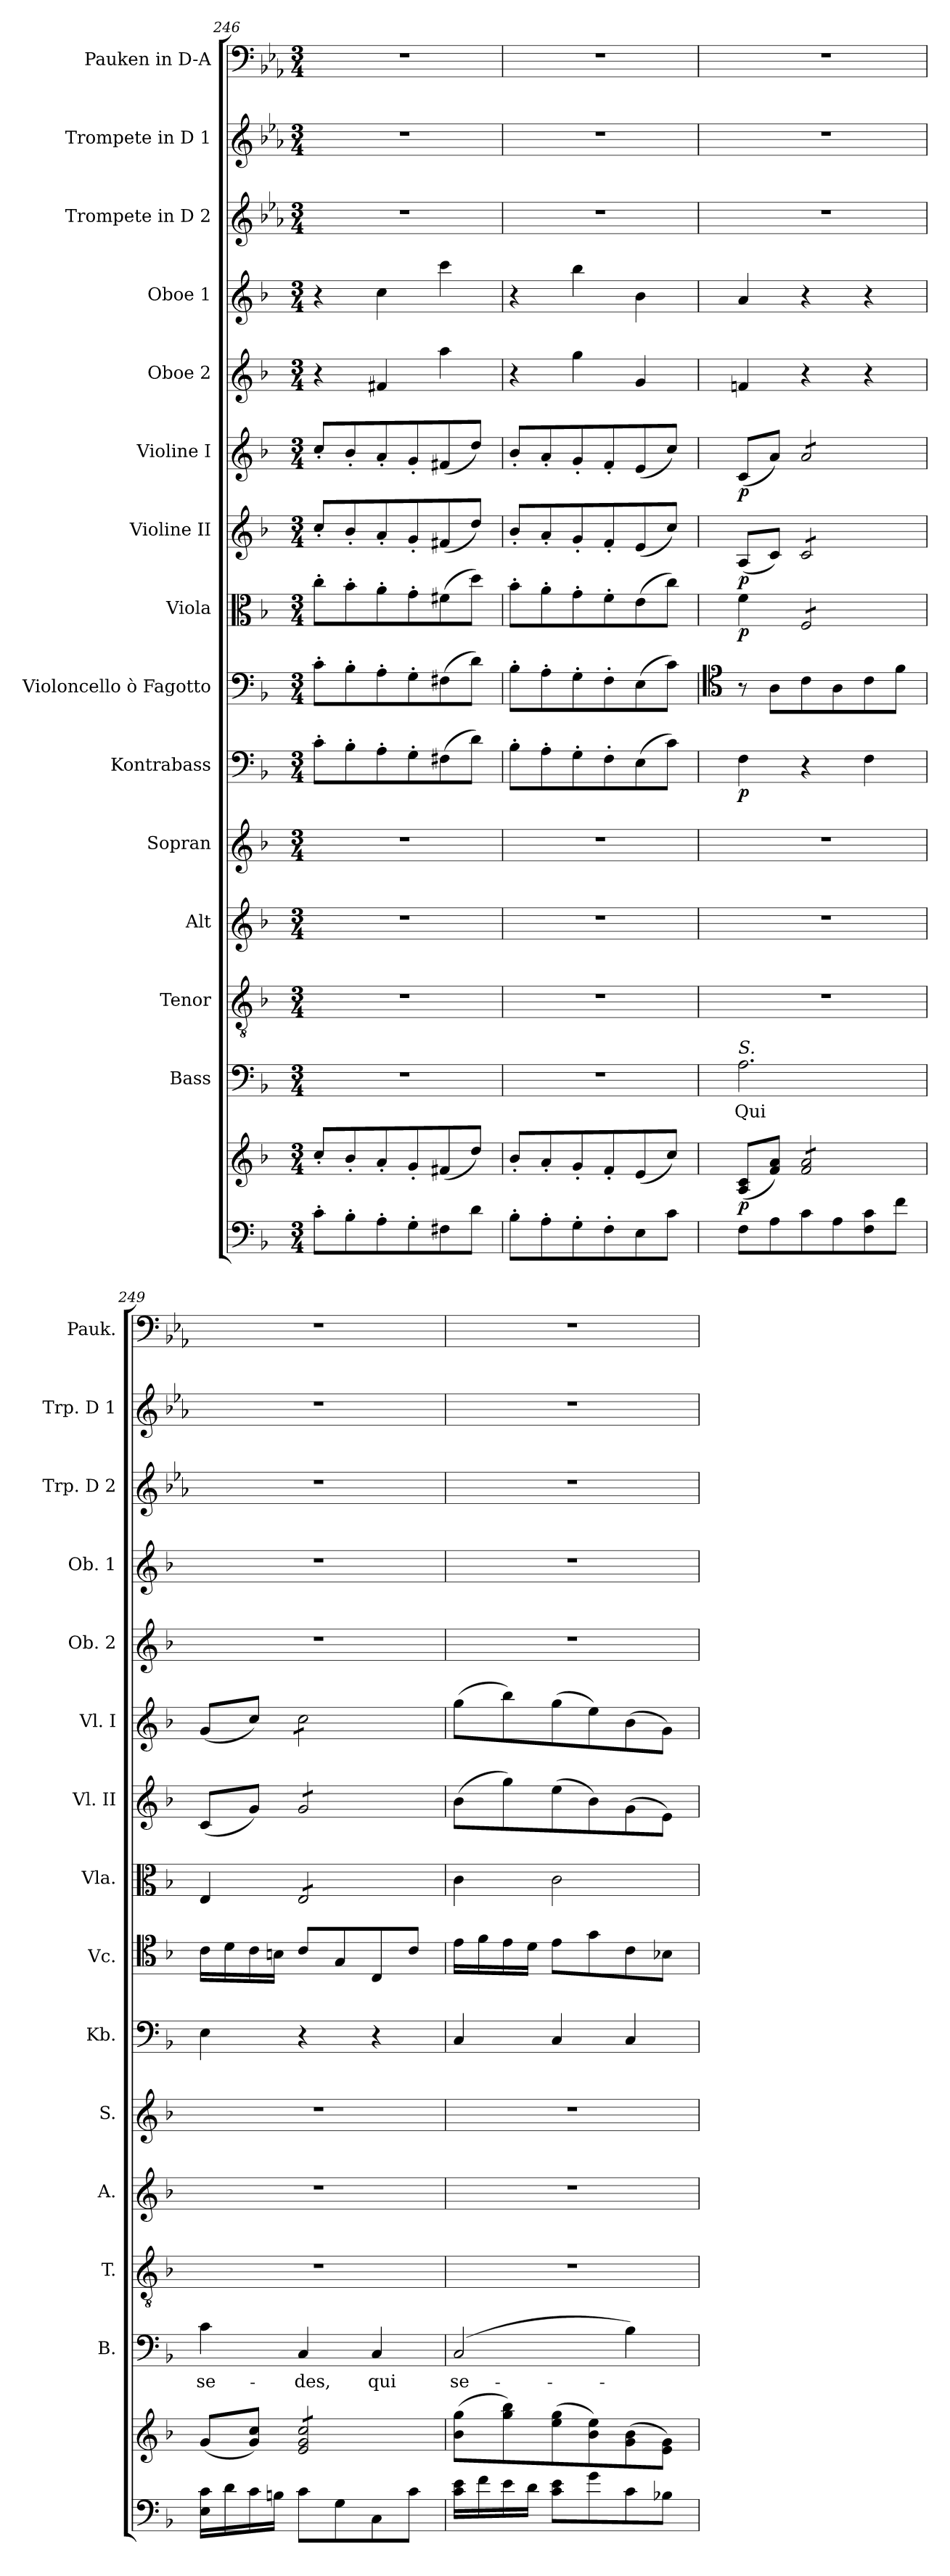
**kern	**kern	**dynam	**kern	**text	**kern	**kern	**kern	**kern	**dynam	**kern	**kern	**dynam	**kern	**dynam	**kern	**dynam	**kern	**kern	**kern	**kern	**kern
*part15	*part15	*part15	*part14	*part14	*part13	*part12	*part11	*part10	*part10	*part9	*part8	*part8	*part7	*part7	*part6	*part6	*part5	*part4	*part3	*part2	*part1
*staff16	*staff15	*staff15/16	*staff14	*staff14	*staff13	*staff12	*staff11	*staff10	*staff10	*staff9	*staff8	*staff8	*staff7	*staff7	*staff6	*staff6	*staff5	*staff4	*staff3	*staff2	*staff1
*	*	*	*I"Bass	*	*I"Tenor	*I"Alt	*I"Sopran	*I"Kontrabass	*	*I"Violoncello ò Fagotto	*I"Viola	*	*I"Violine II	*	*I"Violine I	*	*I"Oboe 2	*I"Oboe 1	*I"Trompete in D 2	*I"Trompete in D 1	*I"Pauken in D-A
*	*	*	*I'B.	*	*I'T.	*I'A.	*I'S.	*I'Kb.	*	*I'Vc.	*I'Vla.	*	*I'Vl. II	*	*I'Vl. I	*	*I'Ob. 2	*I'Ob. 1	*I'Trp. D 2	*I'Trp. D 1	*I'Pauk.
*clefF4	*clefG2	*	*clefF4	*	*clefGv2	*clefG2	*clefG2	*clefF4	*	*clefF4	*clefC3	*	*clefG2	*	*clefG2	*	*clefG2	*clefG2	*clefG2	*clefG2	*clefF4
*	*	*	*	*	*	*	*	*ITrd7c12	*	*	*	*	*	*	*	*	*	*	*ITrd-1c-2	*ITrd-1c-2	*ITrd-1c-2
*k[b-]	*k[b-]	*	*k[b-]	*	*k[b-]	*k[b-]	*k[b-]	*k[b-]	*	*k[b-]	*k[b-]	*	*k[b-]	*	*k[b-]	*	*k[b-]	*k[b-]	*k[b-]	*k[b-]	*k[b-]
*F:	*F:	*	*F:	*	*F:	*F:	*F:	*F:	*	*F:	*F:	*	*F:	*	*F:	*	*F:	*F:	*F:	*F:	*F:
*M3/4	*M3/4	*	*M3/4	*	*M3/4	*M3/4	*M3/4	*M3/4	*	*M3/4	*M3/4	*	*M3/4	*	*M3/4	*	*M3/4	*M3/4	*M3/4	*M3/4	*M3/4
=246	=246	=246	=246	=246	=246	=246	=246	=246	=246	=246	=246	=246	=246	=246	=246	=246	=246	=246	=246	=246	=246
8c'>\L	8cc'</L	.	2.r	.	2.r	2.r	2.r	8C'>\L	.	8c'>\L	8cc'>\L	.	8cc'</L	.	8cc'</L	.	4r	4r	2.r	2.r	2.r
8B-'>\	8b-'</	.	.	.	.	.	.	8BB-'>\	.	8B-'>\	8b-'>\	.	8b-'</	.	8b-'</	.	.	.	.	.	.
8A'>\	8a'</	.	.	.	.	.	.	8AA'>\	.	8A'>\	8a'>\	.	8a'</	.	8a'</	.	4f#X/	4cc\	.	.	.
8G'>\	8g'</	.	.	.	.	.	.	8GG'>\	.	8G'>\	8g'>\	.	8g'</	.	8g'</	.	.	.	.	.	.
8F#X\	(<8f#X/	.	.	.	.	.	.	(>8FF#X\	.	(>8F#X\	(>8f#X\	.	(<8f#X/	.	(<8f#X/	.	4aa\	4ccc\	.	.	.
8d\J	8dd/J)	.	.	.	.	.	.	8D\J)	.	8d\J)	8dd\J)	.	8dd/J)	.	8dd/J)	.	.	.	.	.	.
=247	=247	=247	=247	=247	=247	=247	=247	=247	=247	=247	=247	=247	=247	=247	=247	=247	=247	=247	=247	=247	=247
8B-'>\L	8b-'</L	.	2.r	.	2.r	2.r	2.r	8BB-'>\L	.	8B-'>\L	8b-'>\L	.	8b-'</L	.	8b-'</L	.	4r	4r	2.r	2.r	2.r
8A'>\	8a'</	.	.	.	.	.	.	8AA'>\	.	8A'>\	8a'>\	.	8a'</	.	8a'</	.	.	.	.	.	.
8G'>\	8g'</	.	.	.	.	.	.	8GG'>\	.	8G'>\	8g'>\	.	8g'</	.	8g'</	.	4gg\	4bb-\	.	.	.
8F'>\	8f'</	.	.	.	.	.	.	8FF'>\	.	8F'>\	8f'>\	.	8f'</	.	8f'</	.	.	.	.	.	.
8E\	(<8e/	.	.	.	.	.	.	(>8EE\	.	(>8E\	(>8e\	.	(<8e/	.	(<8e/	.	4g/	4b-\	.	.	.
8c\J	8cc/J)	.	.	.	.	.	.	8C\J)	.	8c\J)	8cc\J)	.	8cc/J)	.	8cc/J)	.	.	.	.	.	.
=248	=248	=248	=248	=248	=248	=248	=248	=248	=248	=248	=248	=248	=248	=248	=248	=248	=248	=248	=248	=248	=248
*	*	*	*	*	*	*	*	*	*	*clefC4	*	*	*	*	*	*	*	*	*	*	*
!	!	!	!LO:TX:a:i:t=S.	!	!	!	!	!	!	!	!	!	!	!	!	!	!	!	!	!	!
!	!	!LO:DY:b	!	!LO:LY:b	!	!	!	!	!LO:DY:b	!	!	!LO:DY:b	!	!LO:DY:b	!	!LO:DY:b	!	!	!	!	!
8F\L	(<8A/ 8c/L	p	2.A\	Qui	2.r	2.r	2.r	4FF\	p	8r	4f\	p	(<8A/L	p	(<8c/L	p	4fn/	4a/	2.r	2.r	2.r
8A\	8f/ 8a/J)	.	.	.	.	.	.	.	.	8A\L	.	.	8c/J)	.	8a/J)	.	.	.	.	.	.
*	*tremolo	*	*	*	*	*	*	*	*	*	*	*	*	*	*	*	*	*	*	*	*
*	*	*	*	*	*	*	*	*	*	*	*tremolo	*	*	*	*	*	*	*	*	*	*
*	*	*	*	*	*	*	*	*	*	*	*	*	*tremolo	*	*	*	*	*	*	*	*
*	*	*	*	*	*	*	*	*	*	*	*	*	*	*	*tremolo	*	*	*	*	*	*
8c\	8f/ 8a/L	.	.	.	.	.	.	4r	.	8c\	8F/L	.	8c/L	.	8a/L	.	4r	4r	.	.	.
8A\	8f/ 8a/	.	.	.	.	.	.	.	.	8A\	8F/	.	8c/	.	8a/	.	.	.	.	.	.
8F\ 8c\	8f/ 8a/	.	.	.	.	.	.	4FF\	.	8c\	8F/	.	8c/	.	8a/	.	4r	4r	.	.	.
8f\J	8f/ 8a/J	.	.	.	.	.	.	.	.	8f\J	8F/J	.	8c/J	.	8a/J	.	.	.	.	.	.
*	*	*	*	*	*	*	*	*	*	*	*	*	*	*	*Xtremolo	*	*	*	*	*	*
*	*	*	*	*	*	*	*	*	*	*	*	*	*Xtremolo	*	*	*	*	*	*	*	*
*	*	*	*	*	*	*	*	*	*	*	*Xtremolo	*	*	*	*	*	*	*	*	*	*
*	*Xtremolo	*	*	*	*	*	*	*	*	*	*	*	*	*	*	*	*	*	*	*	*
!!LO:PB:g=z
=249	=249	=249	=249	=249	=249	=249	=249	=249	=249	=249	=249	=249	=249	=249	=249	=249	=249	=249	=249	=249	=249
!	!	!	!	!LO:LY:b	!	!	!	!	!	!	!	!	!	!	!	!	!	!	!	!	!
16E\ 16c\LL	(<8g/L	.	4c\	se-	2.r	2.r	2.r	4EE\	.	16c\LL	4E/	.	(<8c/L	.	(<8g/L	.	2.r	2.r	2.r	2.r	2.r
16d\	.	.	.	.	.	.	.	.	.	16d\	.	.	.	.	.	.	.	.	.	.	.
16c\	8g/ 8cc/J)	.	.	.	.	.	.	.	.	16c\	.	.	8g/J)	.	8cc/J)	.	.	.	.	.	.
16Bn\JJ	.	.	.	.	.	.	.	.	.	16Bn\JJ	.	.	.	.	.	.	.	.	.	.	.
!	!	!	!	!LO:LY:b	!	!	!	!	!	!	!	!	!	!	!	!	!	!	!	!	!
*	*tremolo	*	*	*	*	*	*	*	*	*	*	*	*	*	*	*	*	*	*	*	*
*	*	*	*	*	*	*	*	*	*	*	*tremolo	*	*	*	*	*	*	*	*	*	*
*	*	*	*	*	*	*	*	*	*	*	*	*	*tremolo	*	*	*	*	*	*	*	*
*	*	*	*	*	*	*	*	*	*	*	*	*	*	*	*tremolo	*	*	*	*	*	*
8c\L	8e/ 8g/ 8cc/L	.	4C/	-des,	.	.	.	4r	.	8c/L	8E/L	.	8g/L	.	8cc\L	.	.	.	.	.	.
8G\	8e/ 8g/ 8cc/	.	.	.	.	.	.	.	.	8G/	8E/	.	8g/	.	8cc\	.	.	.	.	.	.
!	!	!	!	!LO:LY:b	!	!	!	!	!	!	!	!	!	!	!	!	!	!	!	!	!
8C\	8e/ 8g/ 8cc/	.	4C/	qui	.	.	.	4r	.	8C/	8E/	.	8g/	.	8cc\	.	.	.	.	.	.
8c\J	8e/ 8g/ 8cc/J	.	.	.	.	.	.	.	.	8c/J	8E/J	.	8g/J	.	8cc\J	.	.	.	.	.	.
*	*	*	*	*	*	*	*	*	*	*	*	*	*	*	*Xtremolo	*	*	*	*	*	*
*	*	*	*	*	*	*	*	*	*	*	*	*	*Xtremolo	*	*	*	*	*	*	*	*
*	*	*	*	*	*	*	*	*	*	*	*Xtremolo	*	*	*	*	*	*	*	*	*	*
*	*Xtremolo	*	*	*	*	*	*	*	*	*	*	*	*	*	*	*	*	*	*	*	*
=250	=250	=250	=250	=250	=250	=250	=250	=250	=250	=250	=250	=250	=250	=250	=250	=250	=250	=250	=250	=250	=250
!	!	!	!	!LO:LY:b	!	!	!	!	!	!	!	!	!	!	!	!	!	!	!	!	!
16c\ 16e\LL	(>8b-\ 8gg\L	.	(2C/	se-	2.r	2.r	2.r	4CC/	.	16e\LL	4c\	.	(>8b-\L	.	(>8gg\L	.	2.r	2.r	2.r	2.r	2.r
16f\	.	.	.	.	.	.	.	.	.	16f\	.	.	.	.	.	.	.	.	.	.	.
16e\	8gg\ 8bb-\)	.	.	.	.	.	.	.	.	16e\	.	.	8gg\)	.	8bb-\)	.	.	.	.	.	.
16d\JJ	.	.	.	.	.	.	.	.	.	16d\JJ	.	.	.	.	.	.	.	.	.	.	.
8c\ 8e\L	(>8ee\ 8gg\	.	.	.	.	.	.	4CC/	.	8e\L	2c\	.	(>8ee\	.	(>8gg\	.	.	.	.	.	.
8g\	8b-\ 8ee\)	.	.	.	.	.	.	.	.	8g\	.	.	8b-\)	.	8ee\)	.	.	.	.	.	.
8c\	(>8g\ 8b-\	.	4B-\)	.	.	.	.	4CC/	.	8c\	.	.	(>8g\	.	(>8b-\	.	.	.	.	.	.
8B-X\J	8e\ 8g\J)	.	.	.	.	.	.	.	.	8B-X\J	.	.	8e\J)	.	8g\J)	.	.	.	.	.	.
=	=	=	=	=	=	=	=	=	=	=	=	=	=	=	=	=	=	=	=	=	=
*-	*-	*-	*-	*-	*-	*-	*-	*-	*-	*-	*-	*-	*-	*-	*-	*-	*-	*-	*-	*-	*-
